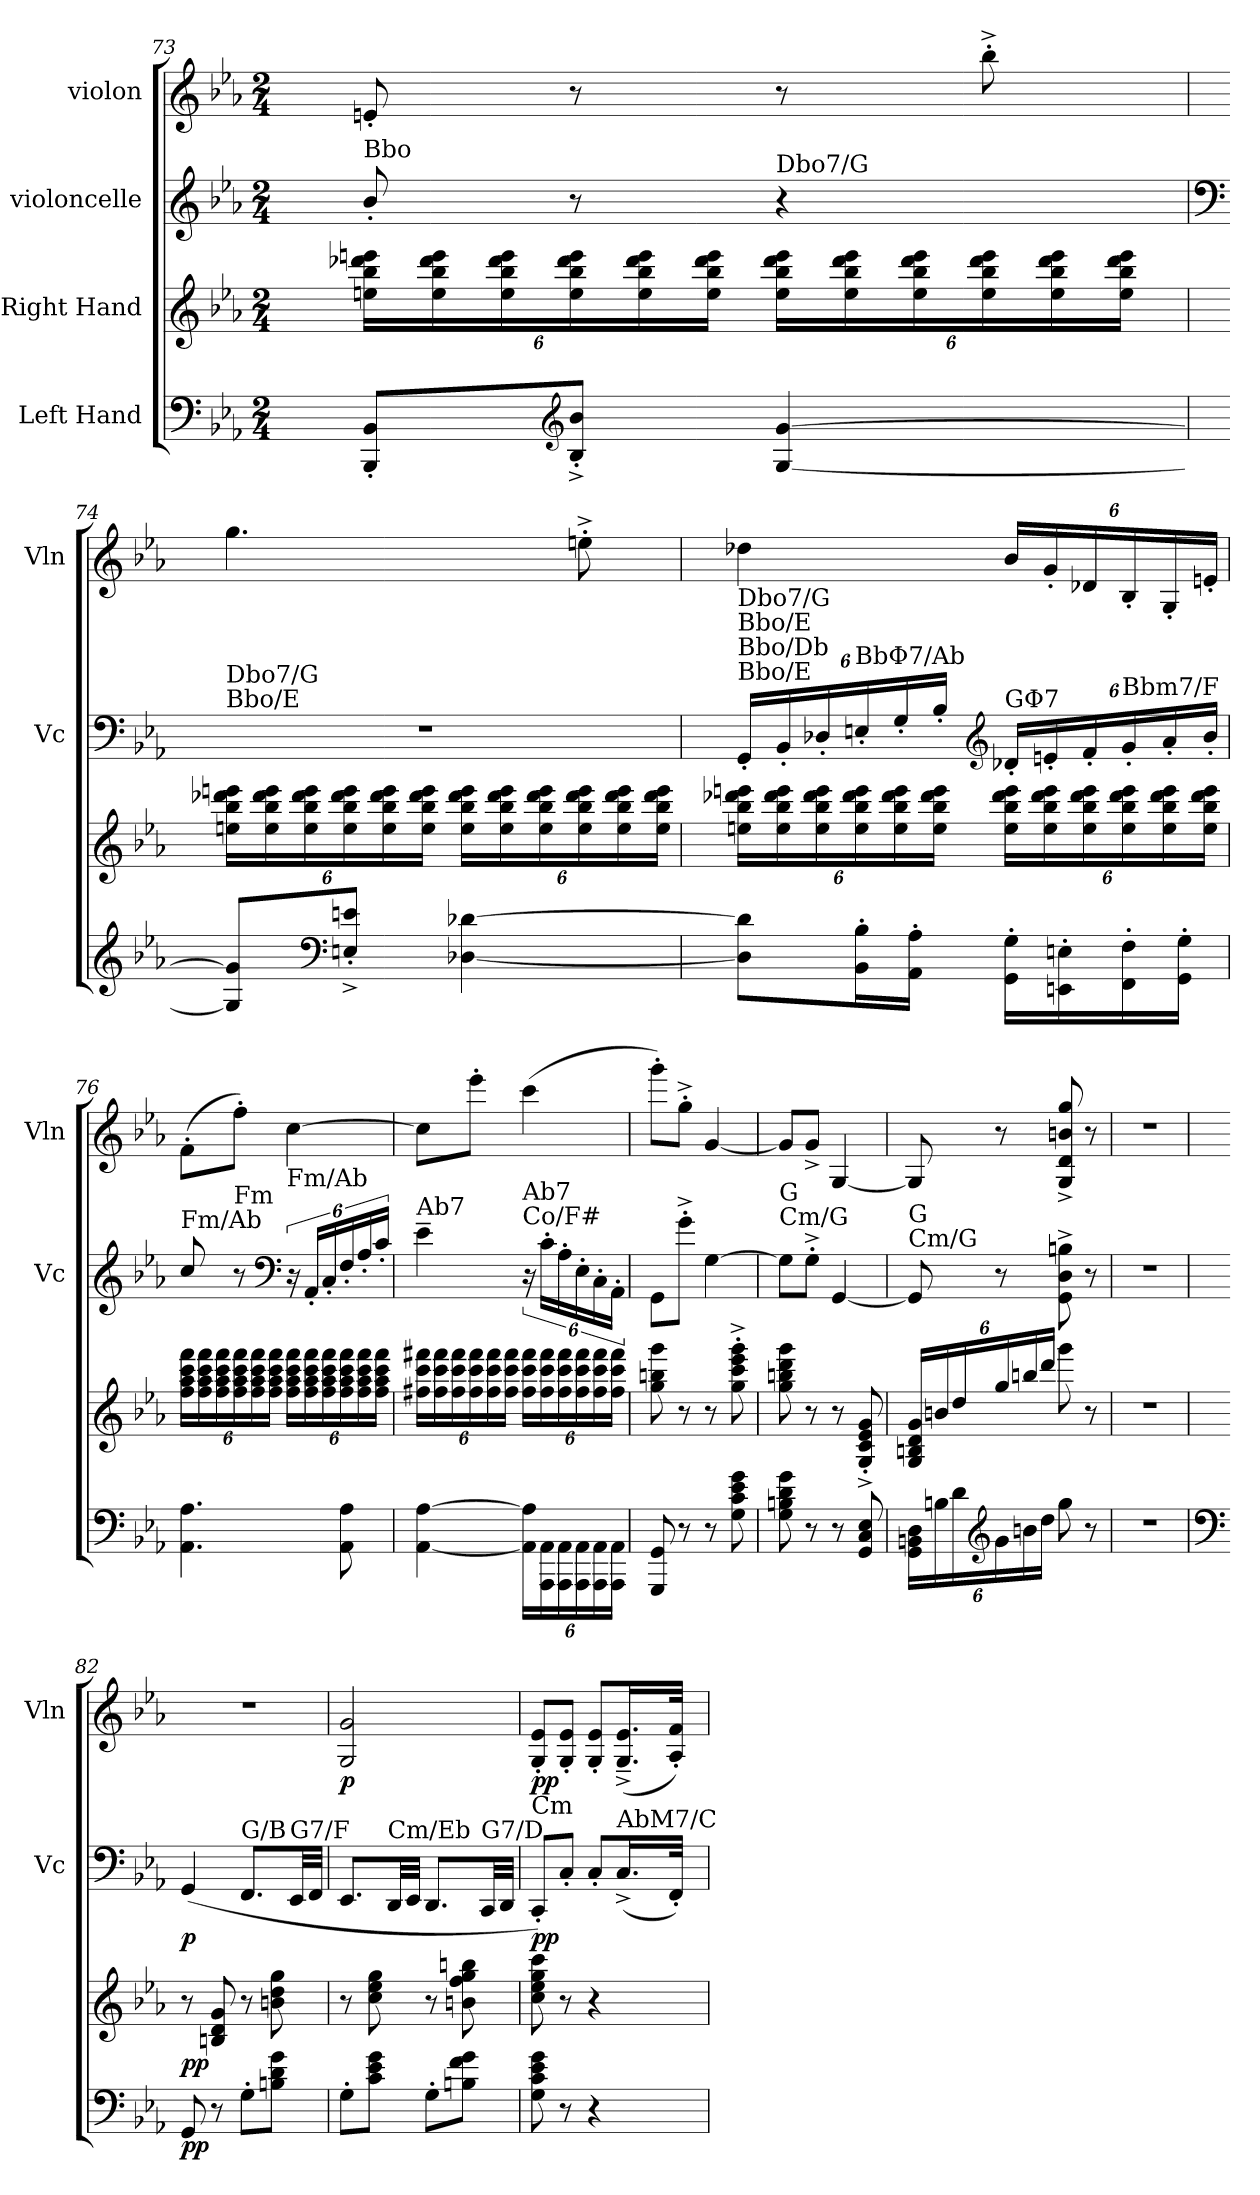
**kern	**dynam	**kern	**dynam	**kern	**dynam	**kern	**dynam
*part4	*part4	*part3	*part3	*part2	*part2	*part1	*part1
*staff4	*staff4	*staff3	*staff3	*staff2	*staff2	*staff1	*staff1
*I"Left Hand	*	*I"Right Hand	*	*I"violoncelle	*	*I"violon	*
*	*	*	*	*I'Vc	*	*I'Vln	*
!!LO:PB:g=z
*clefF4	*	*clefG2	*	*clefG2	*	*clefG2	*
*k[b-e-a-]	*	*k[b-e-a-]	*	*k[b-e-a-]	*	*k[b-e-a-]	*
*M2/4	*	*M2/4	*	*M2/4	*	*M2/4	*
*	*	*Xbrackettup	*	*	*	*	*
=73	=73	=73	=73	=73	=73	=73	=73
!	!	!	!	!LO:TX:a:t=Bbo	!	!	!
8BBB-i/' 8BB-i/'L	.	24eenj\ 24bb-i\ 24ddd-Xj\ 24eeenj\LL	.	8b-'i/	.	8en'/	.
.	.	24eej\ 24bb-i\ 24ddd-j\ 24eeej\	.	.	.	.	.
.	.	24eej\ 24bb-i\ 24ddd-j\ 24eeej\	.	.	.	.	.
*clefG2	*	*	*	*	*	*	*
8B-i/'^ 8b-i/'^J	.	24eej\ 24bb-i\ 24ddd-j\ 24eeej\	.	8r	.	8r	.
.	.	24eej\ 24bb-i\ 24ddd-j\ 24eeej\	.	.	.	.	.
.	.	24eej\ 24bb-i\ 24ddd-j\ 24eeej\JJ	.	.	.	.	.
!	!	!	!	!LO:TX:a:t=Dbo7/G	!	!	!
[4Gj/ [4gj/	.	24eej\ 24bb-j\ 24ddd-i\ 24eeej\LL	.	4r	.	8r	.
.	.	24eej\ 24bb-j\ 24ddd-i\ 24eeej\	.	.	.	.	.
.	.	24eej\ 24bb-j\ 24ddd-i\ 24eeej\	.	.	.	.	.
.	.	24eej\ 24bb-i\ 24ddd-j\ 24eeej\	.	.	.	8bb-'^\	.
.	.	24eej\ 24bb-i\ 24ddd-j\ 24eeej\	.	.	.	.	.
.	.	24eej\ 24bb-i\ 24ddd-j\ 24eeej\JJ	.	.	.	.	.
=74	=74	=74	=74	=74	=74	=74	=74
*	*	*	*	*clefF4	*	*	*
!	!	!	!	!LO:TX:a:t=Bbo/E	!	!	!
!	!	!	!	!LO:TX:a:t=Dbo7/G	!	!	!
8Gj/] 8gj/]L	.	24eenj\ 24bb-j\ 24ddd-Xi\ 24eeenj\LL	.	2r	.	4.gg\	.
.	.	24eej\ 24bb-j\ 24ddd-i\ 24eeej\	.	.	.	.	.
.	.	24eej\ 24bb-j\ 24ddd-i\ 24eeej\	.	.	.	.	.
*clefF4	*	*	*	*	*	*	*
8Enj/'^ 8enj/'^J	.	24eej\ 24bb-i\ 24ddd-j\ 24eeej\	.	.	.	.	.
.	.	24eej\ 24bb-i\ 24ddd-j\ 24eeej\	.	.	.	.	.
.	.	24eej\ 24bb-i\ 24ddd-j\ 24eeej\JJ	.	.	.	.	.
[4D-Xj\ [4d-Xj\	.	24eej\ 24bb-i\ 24ddd-j\ 24eeej\LL	.	.	.	.	.
.	.	24eej\ 24bb-i\ 24ddd-j\ 24eeej\	.	.	.	.	.
.	.	24eej\ 24bb-i\ 24ddd-j\ 24eeej\	.	.	.	.	.
.	.	24eej\ 24bb-i\ 24ddd-j\ 24eeej\	.	.	.	8een'^\	.
.	.	24eej\ 24bb-i\ 24ddd-j\ 24eeej\	.	.	.	.	.
.	.	24eej\ 24bb-i\ 24ddd-j\ 24eeej\JJ	.	.	.	.	.
!!LO:LB:g=z
=75	=75	=75	=75	=75	=75	=75	=75
*	*	*	*	*Xbrackettup	*	*	*
!	!	!	!	!LO:TX:a:t=Bbo/E	!	!	!
!	!	!	!	!LO:TX:a:t=Bbo/Db	!	!	!
!	!	!	!	!LO:TX:a:t=Bbo/E	!	!	!
!	!	!	!	!LO:TX:a:t=Dbo7/G	!	!	!
8D-i\] 8d-i\]L	.	24eenj\ 24bb-j\ 24ddd-Xi\ 24eeenj\LL	.	24GG'j/LL	.	4dd-X\	.
.	.	24eej\ 24bb-j\ 24ddd-i\ 24eeej\	.	24BB-'j/	.	.	.
.	.	24eej\ 24bb-j\ 24ddd-i\ 24eeej\	.	24D-X'i/	.	.	.
!	!	!	!	!LO:TX:a:t=BbΦ7/Ab	!	!	!
16BB-i\' 16B-i\'L	.	24eej\ 24bb-i\ 24ddd-j\ 24eeej\	.	24En'j/	.	.	.
.	.	24eej\ 24bb-i\ 24ddd-j\ 24eeej\	.	24G'/	.	.	.
16AA-j\' 16A-j\'JJ	.	.	.	.	.	.	.
.	.	24eej\ 24bb-i\ 24ddd-j\ 24eeej\JJ	.	24B-'i/JJ	.	.	.
*	*	*	*	*clefG2	*	*	*
*	*	*	*	*	*	*Xbrackettup	*
!	!	!	!	!LO:TX:a:t=GΦ7	!	!	!
16GGi\' 16Gi\'LL	.	24ee\ 24bb-j\ 24ddd-j\ 24eee\LL	.	24d-X'j/LL	.	24b-/LL	.
.	.	24ee\ 24bb-j\ 24ddd-j\ 24eee\	.	24en'/	.	24g'/	.
16EEn\' 16En\'	.	.	.	.	.	.	.
.	.	24ee\ 24bb-j\ 24ddd-j\ 24eee\	.	24f'j/	.	24d-X/	.
!	!	!	!	!LO:TX:a:t=Bbm7/F	!	!	!
16FFj\' 16Fj\'	.	24ee\ 24bb-i\ 24ddd-j\ 24eee\	.	24g'/	.	24B-'/	.
.	.	24ee\ 24bb-i\ 24ddd-j\ 24eee\	.	24a-'j/	.	24G'/	.
16GG\' 16G\'JJ	.	.	.	.	.	.	.
.	.	24ee\ 24bb-i\ 24ddd-j\ 24eee\JJ	.	24b-'i/JJ	.	24en'/JJ	.
=76	=76	=76	=76	=76	=76	=76	=76
!	!	!	!	!LO:TX:a:t=Fm/Ab	!	!	!
4.AA-j\ 4.A-j\	.	24ffi\ 24aa-j\ 24cccj\ 24fffi\LL	.	8ccj/	.	(>8f'\L	.
.	.	24ffi\ 24aa-j\ 24cccj\ 24fffi\	.	.	.	.	.
.	.	24ffi\ 24aa-j\ 24cccj\ 24fffi\	.	.	.	.	.
!	!	!	!	!LO:TX:a:t=Fm	!	!	!
.	.	24ffi\ 24aa-j\ 24cccj\ 24fffi\	.	8r	.	8ff'\J)	.
.	.	24ffi\ 24aa-j\ 24cccj\ 24fffi\	.	.	.	.	.
.	.	24ffi\ 24aa-j\ 24cccj\ 24fffi\JJ	.	.	.	.	.
*	*	*	*	*clefF4	*	*	*
*	*	*	*	*brackettup	*	*	*
!	!	!	!	!LO:TX:a:t=Fm/Ab	!	!	!
.	.	24ffi\ 24aa-j\ 24cccj\ 24fffi\LL	.	24r	.	[4cc\	.
.	.	24ffi\ 24aa-j\ 24cccj\ 24fffi\	.	24AA-'j/LL	.	.	.
.	.	24ffi\ 24aa-j\ 24cccj\ 24fffi\	.	24C'j/	.	.	.
*	*	*	*	*Xbrackettup	*	*	*
8AA-j\ 8A-j\	.	24ffi\ 24aa-j\ 24cccj\ 24fffi\	.	24F'i/	.	.	.
.	.	24ffi\ 24aa-j\ 24cccj\ 24fffi\	.	24A-'j/	.	.	.
.	.	24ffi\ 24aa-j\ 24cccj\ 24fffi\JJ	.	24c'j/JJ	.	.	.
!!LO:LB:g=z
=77	=77	=77	=77	=77	=77	=77	=77
!	!	!	!	!LO:TX:a:t=Ab7	!	!	!
[4AA-i\ [4A-i\	.	24ff#Xj\ 24cccj\ 24fff#Xj\LL	.	4e-~j\	.	8cc\L]	.
.	.	24ff#j\ 24cccj\ 24fff#j\	.	.	.	.	.
.	.	24ff#j\ 24cccj\ 24fff#j\	.	.	.	.	.
.	.	24ff#j\ 24ccci\ 24fff#j\	.	.	.	8eee-'j\J	.
.	.	24ff#j\ 24ccci\ 24fff#j\	.	.	.	.	.
.	.	24ff#j\ 24ccci\ 24fff#j\JJ	.	.	.	.	.
*Xbrackettup	*	*	*	*brackettup	*	*	*
!	!	!	!	!LO:TX:a:t=Co/F#	!	!	!
!	!	!	!	!LO:TX:a:t=Ab7	!	!	!
24AA-i\] 24A-i\]LL	.	24ff#j\ 24cccj\ 24fff#j\LL	.	24r	.	(>4ccc\	.
24AAA-i\ 24AA-i\	.	24ff#j\ 24cccj\ 24fff#j\	.	24c'j\LL	.	.	.
24AAA-i\ 24AA-i\	.	24ff#j\ 24cccj\ 24fff#j\	.	24A-'i\	.	.	.
*	*	*	*	*Xbrackettup	*	*	*
24AAA-i\ 24AA-i\	.	24ff#j\ 24cccj\ 24fff#j\	.	24E-'j\	.	.	.
24AAA-i\ 24AA-i\	.	24ff#j\ 24cccj\ 24fff#j\	.	24C'j\	.	.	.
24AAA-i\ 24AA-i\JJ	.	24ff#j\ 24cccj\ 24fff#j\JJ	.	24AA-'i\JJ	.	.	.
=78	=78	=78	=78	=78	=78	=78	=78
8GGG/ 8GG/	.	8gg\ 8bbn\ 8ggg\	.	8GG\L	.	8ggg'\L)	.
8r	.	8r	.	8g'^\J	.	8gg'^\J	.
8r	.	8r	.	[4G\	.	[4g/	.
8Gj\ 8ci\ 8e-j\ 8gj\	.	8ggj\'^ 8ccci\'^ 8eee-j\'^ 8gggj\'^	.	.	.	.	.
=79	=79	=79	=79	=79	=79	=79	=79
!	!	!	!	!LO:TX:a:t=Cm/G	!	!	!
!	!	!	!	!LO:TX:a:t=G	!	!	!
8Gi\ 8Bnj\ 8dj\ 8gi\	.	8ggi\ 8bbnj\ 8dddj\ 8gggi\	.	8Gi\L]	.	8g/L]	.
8r	.	8r	.	8G'^\J	.	8g^/J	.
8r	.	8r	.	[4GG/	.	[4G/	.
8GGj/ 8Ci/ 8E-j/	.	8Gj/'^ 8ci/'^ 8e-j/'^ 8gj/'^	.	.	.	.	.
=80	=80	=80	=80	=80	=80	=80	=80
!	!	!	!	!LO:TX:a:t=Cm/G	!	!	!
!	!	!	!	!LO:TX:a:t=G	!	!	!
24GGi\ 24BBnj\ 24Dj\LL	.	24Gi/ 24Bnj/ 24dj/ 24gi/LL	.	8GGi/]	.	8G/]	.
24Bnj\	.	24bnj/	.	.	.	.	.
24dj\	.	24ddj/	.	.	.	.	.
*clefG2	*	*	*	*	*	*	*
24gi\	.	24ggi/	.	8r	.	8r	.
24bnj\	.	24bbnj/	.	.	.	.	.
24ddj\JJ	.	24dddj/JJ	.	.	.	.	.
8ggi\	.	8gggi\	.	8GGi\^ 8Dj\^ 8Bnj\^	.	8G/^ 8d/^ 8bn/^ 8gg/^	.
8r	.	8r	.	8r	.	8r	.
=81	=81	=81	=81	=81	=81	=81	=81
2r	.	2r	.	2r	.	2r	.
!!LO:PB:g=z
=82	=82	=82	=82	=82	=82	=82	=82
*clefF4	*	*	*	*	*	*	*
!	!LO:DY:b	!	!LO:DY:b	!	!LO:DY:b	!	!
8GG/	pp	8r	pp	(>4GG/	p	2r	.
8r	.	8Bnj/ 8dj/ 8gi/	.	.	.	.	.
!	!	!	!	!LO:TX:a:t=G/B	!	!	!
8G'\L	.	8r	.	8.FF/L	.	.	.
8Bnj\ 8dj\ 8gi\J	.	8bnj\ 8ddj\ 8ggi\	.	.	.	.	.
!	!	!	!	!LO:TX:a:t=G7/F	!	!	!
.	.	.	.	32EE-/LL	.	.	.
.	.	.	.	32FFj/JJJ	.	.	.
=83	=83	=83	=83	=83	=83	=83	=83
!	!	!	!	!	!	!	!LO:DY:b
8G'\L	.	8r	.	8.EE-/L	.	2G/ 2g/	p
8ci\ 8e-j\ 8gj\J	.	8cci\ 8ee-j\ 8ggj\	.	.	.	.	.
!	!	!	!	!LO:TX:a:t=Cm/Eb	!	!	!
.	.	.	.	32DD/LL	.	.	.
.	.	.	.	32EE-j/JJJ	.	.	.
8G'\L	.	8r	.	8.DD/L	.	.	.
8Bnj\ 8fj\ 8gi\J	.	8bnj\ 8ffj\ 8ggi\ 8bbnj\	.	.	.	.	.
!	!	!	!	!LO:TX:a:t=G7/D	!	!	!
.	.	.	.	32CC/LL	.	.	.
.	.	.	.	32DDj/JJJ	.	.	.
=84	=84	=84	=84	=84	=84	=84	=84
!	!	!	!	!LO:TX:a:t=Cm	!	!	!
!	!	!	!	!	!LO:DY:b	!	!LO:DY:b
8Gj\ 8ci\ 8e-j\ 8gj\	.	8cci\ 8ee-j\ 8ggj\ 8ccci\	.	8CC'i/L)	pp	8G/' 8e-/'L	pp
8r	.	8r	.	8C'i/J	.	8Gj/' 8e-j/'J	.
4r	.	4r	.	8C'i/L	.	8Gj/' 8e-j/'L	.
!	!	!	!	!LO:TX:a:t=AbM7/C	!	!	!
.	.	.	.	(<16.C^j/L	.	(<16.Gj/~^ 16.e-j/~^L	.
.	.	.	.	32FF'/JJk)	.	32A-i/' 32f/'JJk)	.
=	=	=	=	=	=	=	=
*-	*-	*-	*-	*-	*-	*-	*-
